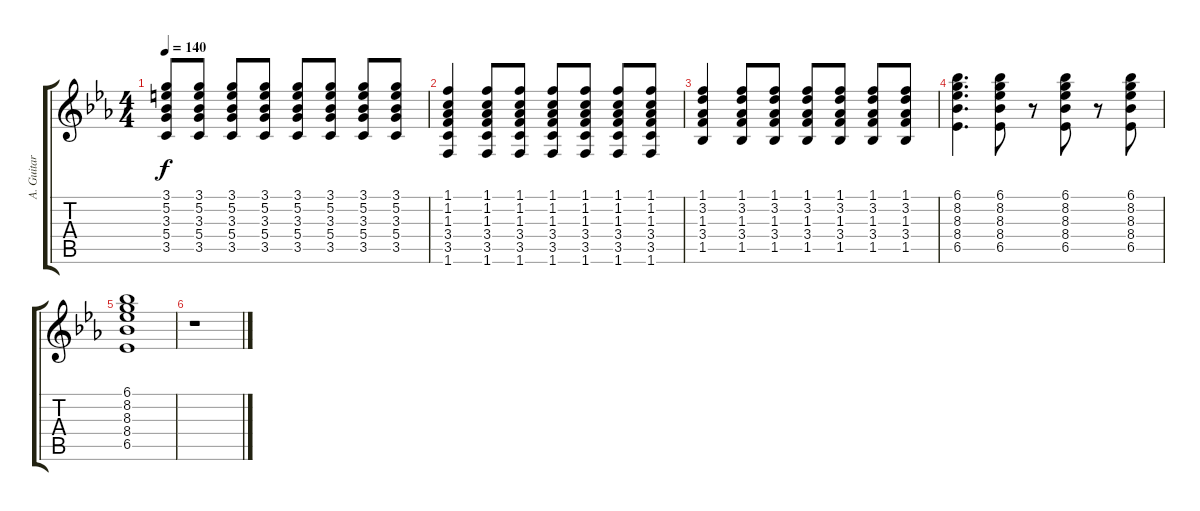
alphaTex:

\track ("A. Guitar" "A. Guitar") {instrument acousticguitarsteel}
\staff {score tabs}
\tuning (E4 B3 G3 D3 A2 E2) {hide}
\ts (4 4)
\tempo 140
\clef g2
\ks eb
(3.1{t} 5.2{t} 3.3{t} 5.4{t} 3.5{t}).8{dy f} (3.1 5.2 3.3 5.4 3.5).8 (3.1 5.2 3.3 5.4 3.5).8 (3.1 5.2 3.3 5.4 3.5).8 (3.1 5.2 3.3 5.4 3.5).8 (3.1 5.2 3.3 5.4 3.5).8 (3.1 5.2 3.3 5.4 3.5).8 (3.1 5.2 3.3 5.4 3.5).8 |
(1.1 1.2 1.3 3.4 3.5 1.6).4 (1.1 1.2 1.3 3.4 3.5 1.6).8 (1.1 1.2 1.3 3.4 3.5 1.6).8 (1.1 1.2 1.3 3.4 3.5 1.6).8 (1.1 1.2 1.3 3.4 3.5 1.6).8 (1.1 1.2 1.3 3.4 3.5 1.6).8 (1.1 1.2 1.3 3.4 3.5 1.6).8 |
(1.1 3.2 1.3 3.4 1.5).4 (1.1 3.2 1.3 3.4 1.5).8 (1.1 3.2 1.3 3.4 1.5).8 (1.1 3.2 1.3 3.4 1.5).8 (1.1 3.2 1.3 3.4 1.5).8 (1.1 3.2 1.3 3.4 1.5).8 (1.1 3.2 1.3 3.4 1.5).8 |
(6.1 8.2 8.3 8.4 6.5).4{d} (6.1 8.2 8.3 8.4 6.5).8 r.8 (6.1 8.2 8.3 8.4 6.5).8 r.8 (6.1 8.2 8.3 8.4 6.5).8 |
(6.1 8.2 8.3 8.4 6.5).1 |
r.1
